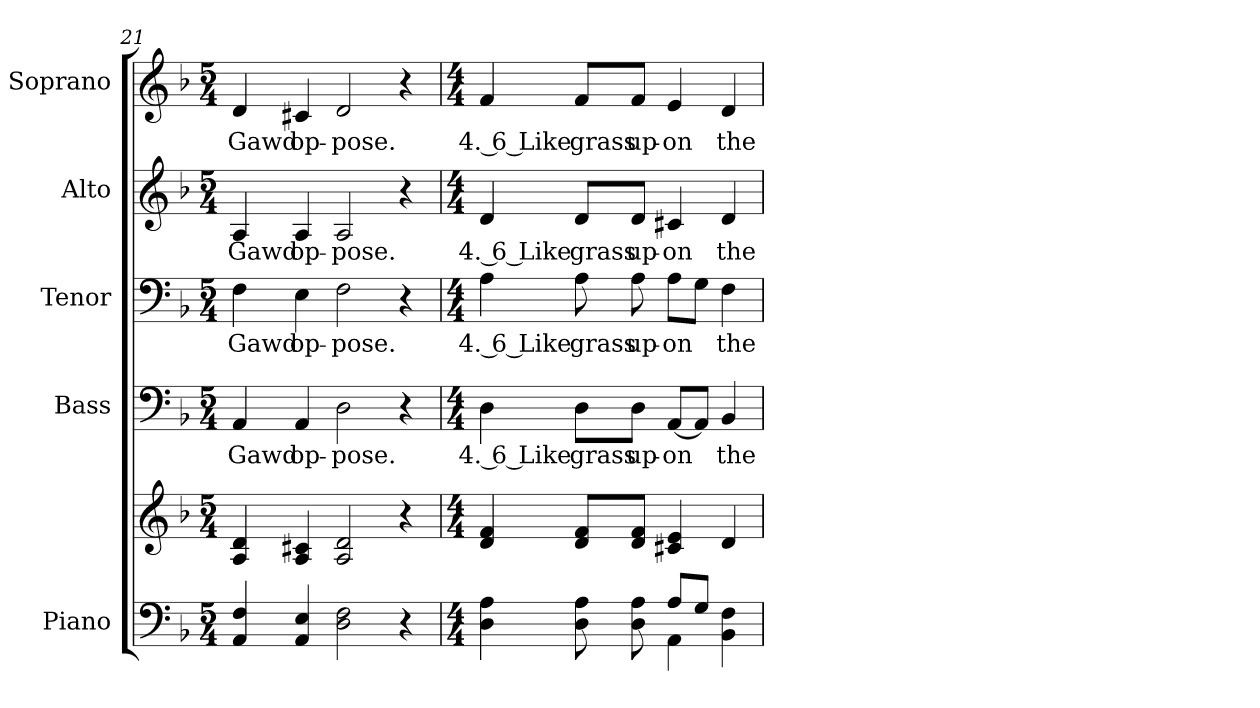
**kern	**kern	**kern	**text	**kern	**text	**kern	**text	**kern	**text
*part5	*part5	*part4	*part4	*part3	*part3	*part2	*part2	*part1	*part1
*staff6	*staff5	*staff4	*staff4	*staff3	*staff3	*staff2	*staff2	*staff1	*staff1
*I"Piano	*	*I"Bass	*	*I"Tenor	*	*I"Alto	*	*I"Soprano	*
*I'Pno.	*	*I'B.	*	*I'T.	*	*I'A.	*	*I'S.	*
!!LO:PB:g=z
*clefF4	*clefG2	*clefF4	*	*clefF4	*	*clefG2	*	*clefG2	*
*k[b-]	*k[b-]	*k[b-]	*	*k[b-]	*	*k[b-]	*	*k[b-]	*
*F:	*F:	*F:	*	*F:	*	*F:	*	*F:	*
*M5/4	*M5/4	*M5/4	*	*M5/4	*	*M5/4	*	*M5/4	*
=21	=21	=21	=21	=21	=21	=21	=21	=21	=21
!	!	!	!LO:LY:b:color=#000000	!	!	!	!	!	!
!	!	!	!	!	!LO:LY:b:color=#000000	!	!	!	!
!	!	!	!	!	!	!	!LO:LY:b:color=#000000	!	!
!	!	!	!	!	!	!	!	!	!LO:LY:b:color=#000000
4AAi/ 4Fi	4Ai/ 4di	4AAi/	Gawd	4Fi\	Gawd	4Ai/	Gawd	4di/	Gawd
!	!	!	!LO:LY:b:color=#000000	!	!	!	!	!	!
!	!	!	!	!	!LO:LY:b:color=#000000	!	!	!	!
!	!	!	!	!	!	!	!LO:LY:b:color=#000000	!	!
!	!	!	!	!	!	!	!	!	!LO:LY:b:color=#000000
4AAi/ 4Ei	4Ai/ 4c#Xi	4AAi/	op-	4Ei\	op-	4Ai/	op-	4c#Xi/	op-
!	!	!	!LO:LY:b:color=#000000	!	!	!	!	!	!
!	!	!	!	!	!LO:LY:b:color=#000000	!	!	!	!
!	!	!	!	!	!	!	!LO:LY:b:color=#000000	!	!
!	!	!	!	!	!	!	!	!	!LO:LY:b:color=#000000
2Di\ 2Fi	2Ai/ 2di	2Di\	-pose.	2Fi\	-pose.	2Ai/	-pose.	2di/	-pose.
4r	4r	4r	.	4r	.	4r	.	4r	.
=22	=22	=22	=22	=22	=22	=22	=22	=22	=22
*M4/4	*M4/4	*M4/4	*	*M4/4	*	*M4/4	*	*M4/4	*
*^	*	*	*	*	*	*	*	*	*
!	!	!	!	!LO:LY:b:color=#000000	!	!	!	!	!	!
!	!	!	!	!	!	!LO:LY:b:color=#000000	!	!	!	!
!	!	!	!	!	!	!	!	!LO:LY:b:color=#000000	!	!
!	!	!	!	!	!	!	!	!	!	!LO:LY:b:color=#000000
4Di\ 4Ai	2ryy	4di/ 4fi	4Di\	4. 6 Like	4Ai\	4. 6 Like	4di/	4. 6 Like	4fi/	4. 6 Like
!	!	!	!	!LO:LY:b:color=#000000	!	!	!	!	!	!
!	!	!	!	!	!	!LO:LY:b:color=#000000	!	!	!	!
!	!	!	!	!	!	!	!	!LO:LY:b:color=#000000	!	!
!	!	!	!	!	!	!	!	!	!	!LO:LY:b:color=#000000
8Di\ 8Ai	.	8di/ 8fi/L	8Di\L	grass	8Ai\	grass	8di/L	grass	8fi/L	grass
!	!	!	!	!LO:LY:b:color=#000000	!	!	!	!	!	!
!	!	!	!	!	!	!LO:LY:b:color=#000000	!	!	!	!
!	!	!	!	!	!	!	!	!LO:LY:b:color=#000000	!	!
!	!	!	!	!	!	!	!	!	!	!LO:LY:b:color=#000000
8Di\ 8Ai	.	8di/ 8fi/J	8Di\J	up-	8Ai\	up-	8di/J	up-	8fi/J	up-
!	!	!	!	!LO:LY:b:color=#000000	!	!	!	!	!	!
!	!	!	!	!	!	!LO:LY:b:color=#000000	!	!	!	!
!	!	!	!	!	!	!	!	!LO:LY:b:color=#000000	!	!
!	!	!	!	!	!	!	!	!	!	!LO:LY:b:color=#000000
8Ai/L	4AAi\	4c#Xi/ 4ei	[<8AAi/L	-on	8Ai\L	-on	4c#Xi/	-on	4ei/	-on
8Gi/J	.	.	8AAi/J]	.	8Gi\J	.	.	.	.	.
!	!	!	!	!LO:LY:b:color=#000000	!	!	!	!	!	!
!	!	!	!	!	!	!LO:LY:b:color=#000000	!	!	!	!
!	!	!	!	!	!	!	!	!LO:LY:b:color=#000000	!	!
!	!	!	!	!	!	!	!	!	!	!LO:LY:b:color=#000000
4BB-i\ 4Fi	4ryy	4di/	4BB-i/	the	4Fi\	the	4di/	the	4di/	the
*v	*v	*	*	*	*	*	*	*	*	*
=	=	=	=	=	=	=	=	=	=
*-	*-	*-	*-	*-	*-	*-	*-	*-	*-
